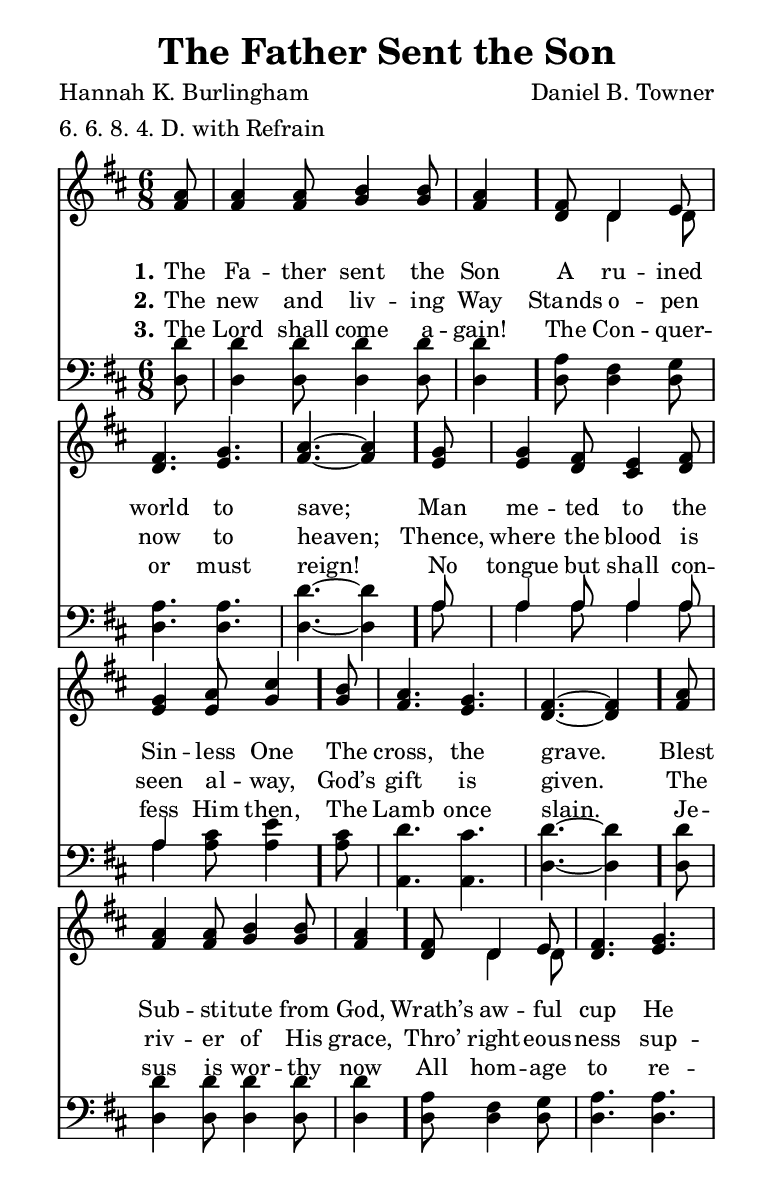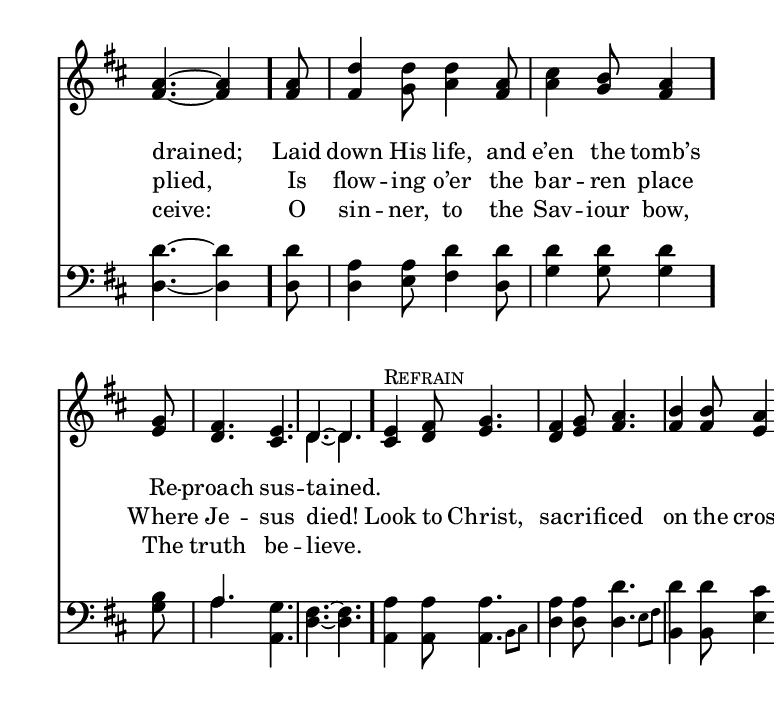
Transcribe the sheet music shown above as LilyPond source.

\include "common/global.ily"
\paper {
  \include "common/paper.ily"
  ragged-last-bottom = ##t
  system-count = 6
systems-per-page = 4

}

\header{
  %gospel
  hymnnumber = "120"
  title = "The Father Sent the Son"
  tunename = "Anywhere with Jesus" % see https://hymnary.org/tune/anywhere_with_jesus_towner
  meter = "6. 6. 8. 4. D. with Refrain"
  poet = "Hannah K. Burlingham" % see https://hymnary.org/text/the_father_sent_the_son_a_ruined_world_t
  composer = "Daniel B. Towner" % see https://hymnary.org/tune/anywhere_with_jesus_towner
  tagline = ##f
}

% for fermata in MIDI
ta = { \tempo 4=90 }
tb = { \tempo 4=45 }

patternAA = { c8 c4 }

patternBA = { c8 c4 c8 | c4. c4. | c4. ~ c4  }
patternBB = {       c8 | c4. c4. | c4. ~ c4  }
patternBC = {       c8 | c4. c4. | c4. ~ c4. }

patternCA = { c4 c8 c4. | c4 c8 c4. | c4 c8 c4 c8 | c4. ~ c4. }
patternCB = \patternCA % grace notes

patternDA = { c4 c8 c4 c8 | c4 c8 c4 c8 | c4. c4. | c4. ~ c4. }

global = {
  \include "common/overrides.ily"
  \override Staff.TimeSignature.style = #'numbered
  \time 6/8
  \override Score.MetronomeMark.transparent = ##t % hide all fermata changes too
  \ta
  \key d \major
  \partial 8
  \autoBeamOff
}

notesSoprano = {
\global
\relative c'' {

  \changePitch \patternAA { a | a a b b | a }
  \changePitch \patternBA { fis d e | fis g | a a } \eogbreak
  \changePitch \patternAA { g | g fis e fis | g a cis }
  \changePitch \patternBB { b | a g | fis fis } \eogbreak

  \changePitch \patternAA { a | a a b b | a }
  \changePitch \patternBA { fis d e | fis g | a a } \eogbreak
  \changePitch \patternAA { a | d d d a | cis b a }
  \changePitch \patternBC { g | fis e | d d } \eogbreak

  << s^\markup { \small \caps "Refrain" }
  \changePitch \patternCA { e fis g | fis g a | b b a gis | a a  } >> \eogbreak
  \changePitch \patternDA { d d d a | cis b a g | fis e | d d }

  \bar "|."

}
}

notesAlto = {
\global
\relative e' {

  \changePitch \patternAA { fis | fis fis g g | fis }
  \changePitch \patternBA { d d d | d e | fis fis }
  \changePitch \patternAA { e | e d cis d | e e g }
  \changePitch \patternBB { g | fis e | d d }

  \changePitch \patternAA { fis | fis fis g g | fis }
  \changePitch \patternBA { d d d | d e | fis fis }
  \changePitch \patternAA { fis | fis g a fis | a g fis }
  \changePitch \patternBC { e | d cis | d d }

  \changePitch \patternCA { cis d e | d e fis | fis fis e d | cis cis }
  \changePitch \patternDA { fis g a fis | a g fis e | d cis | d d }

}
}

notesTenor = {
\global
\relative a {

  \changePitch \patternAA { d | d d d d | d }
  \changePitch \patternBA { a fis g | a a | d d }
  \changePitch \patternAA { a | a a a a | a cis e }
  \changePitch \patternBB { cis | d cis | d d }

  \changePitch \patternAA { d | d d d d | d }
  \changePitch \patternBA { a fis g | a a | d d  }
  \changePitch \patternAA { d | a a d d | d d d }
  \changePitch \patternBC { b | a g | fis fis }

  \changePitch \patternCB { a a a | a a d | d d cis b | a a  }
  \changePitch \patternDA { a a d d | d d d b | a g | fis fis }

}
}

notesBass = {
\global
\relative f {

  \changePitch \patternAA { d | d d d d | d }
  \changePitch \patternBA { d d d | d d | d d }
  \changePitch \patternAA { a' | a a a a | a a a }
  \changePitch \patternBB { a | a, a | d d }

  \changePitch \patternAA { d | d d d d | d }
  \changePitch \patternBA { d d d | d d | d d }
  \changePitch \patternAA { d | d e fis d | g g g }
  \changePitch \patternBC { g | a a, | d d }

  %\changePitch \patternCB { a a a \grace { b8[ cis8] } | d d d \grace { e8[ fis8] } | b b e e | a, a }
  a4 a8 \afterGrace a4. { b8[ cis8] } | d4 d8 \afterGrace d4. { e8[ fis8] } | b,4 b8 e4 e8 | a,4. ~ a4.
  \changePitch \patternDA { d e fis d | g g g g | a a, | d d }

}
}

Refrain = \lyricmode {

Look to Christ, sac -- ri -- ficed on the cross for thee: \bar "."
Own Him now, be -- fore Him bow, He’ll set you free! \bar "."

}

wordsA = \lyricmode {
\set stanza = "1."

The Fa -- ther sent the Son \bar "."
A ru -- ined world to save; \bar "."
Man me -- ted to the Sin -- less One \bar "."
The cross, the grave. \bar "."
Blest Sub -- sti -- tute from God, \bar "."
Wrath’s aw -- ful cup He drained; \bar "."
Laid down His life, and e’en the tomb’s \bar "."
Re -- proach sus -- tained. \bar "."

}

wordsB = \lyricmode {
\set stanza = "2."

The new and liv -- ing Way
Stands o -- pen now to heaven;
Thence, where the blood is seen al -- way,
God’s gift is given.
The riv -- er of His grace,
Thro’ right -- eous -- ness sup -- plied,
Is flow -- ing o’er the bar -- ren place
Where Je -- sus died!

\Refrain

}

wordsC = \lyricmode {
\set stanza = "3."

The Lord shall come a -- gain!
The Con -- quer -- or must reign! % "Conquerer" (not "Conqueror") is the spelling in the original
No tongue but shall con -- fess Him then,
The Lamb once slain.
Je -- sus is wor -- thy now
All hom -- age to re -- ceive:
O sin -- ner, to the Sav -- iour bow,
The truth be -- lieve.

}

\score {
  \context ChoirStaff <<
    \context Staff = upper <<
      \set Staff.autoBeaming = ##f
      \set ChoirStaff.systemStartDelimiter = #'SystemStartBar
      \set ChoirStaff.printPartCombineTexts = ##f
      \partcombine #'(2 . 11) \notesSoprano \notesAlto
      \context NullVoice = sopranos { \voiceOne << \notesSoprano >> }
      \context Lyrics = one   \lyricsto sopranos \wordsA
      \context Lyrics = two   \lyricsto sopranos \wordsB
      \context Lyrics = three \lyricsto sopranos \wordsC
    >>
    \context Staff = men <<
      \set Staff.autoBeaming = ##f
      \clef bass
      \set ChoirStaff.printPartCombineTexts = ##f
      \partcombine #'(2 . 11) \notesTenor \notesBass
    >>
  >>
  \layout {
    \include "common/layout.ily"
  }
  #(cond ((ly:get-option 'eog-midi-permitted) #{ \midi{
    \include "common/midi.ily"
  } #}))
}

\version "2.19.49"  % necessary for upgrading to future LilyPond versions.

% vi:set et ts=2 sw=2 ai nocindent syntax=lilypond:
